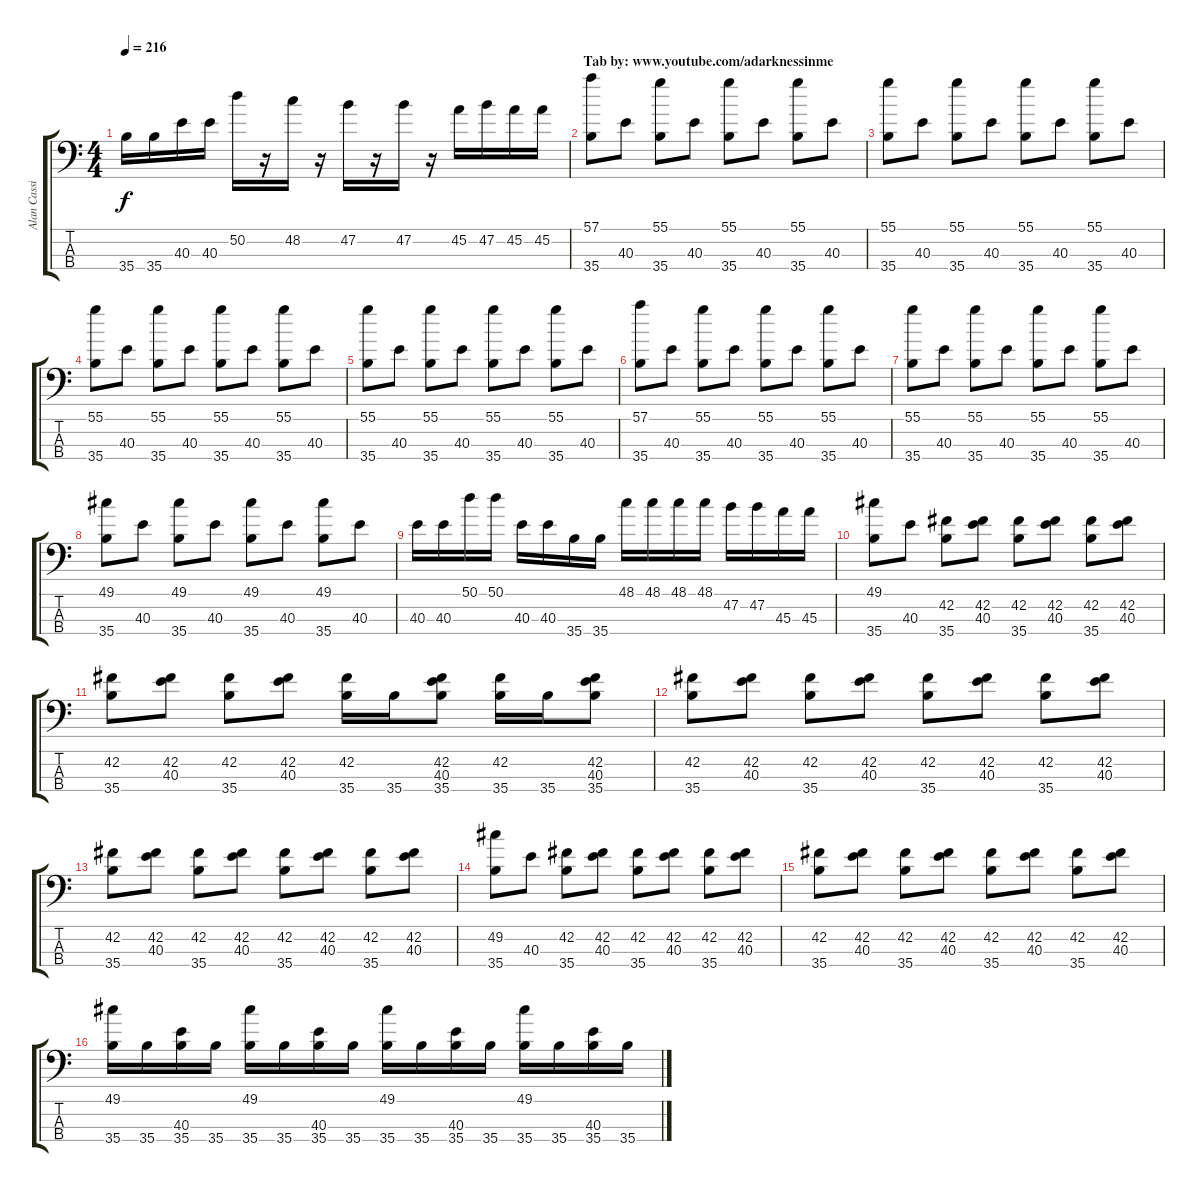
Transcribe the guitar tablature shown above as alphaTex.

\track ("Alan Cassidy" "Alan Cassi") {instrument acousticgrandpiano}
\staff {score tabs}
\tuning (C-1 C-1 C-1 C-1) {hide}
\ts (4 4)
\tempo 216
\clef f4
\ks c
35.4.16{dy f} 35.4.16 40.3.16 40.3.16 50.2.16 r.16 48.2.16 r.16 47.2.16 r.16 47.2.16 r.16 45.2.16 47.2.16 45.2.16 45.2.16 |
\section ("" "Tab by: www.youtube.com/adarknessinme")
(57.1 35.4).8 40.3.8 (55.1 35.4).8 40.3.8 (55.1 35.4).8 40.3.8 (55.1 35.4).8 40.3.8 |
(55.1 35.4).8 40.3.8 (55.1 35.4).8 40.3.8 (55.1 35.4).8 40.3.8 (55.1 35.4).8 40.3.8 |
(55.1 35.4).8 40.3.8 (55.1 35.4).8 40.3.8 (55.1 35.4).8 40.3.8 (55.1 35.4).8 40.3.8 |
(55.1 35.4).8 40.3.8 (55.1 35.4).8 40.3.8 (55.1 35.4).8 40.3.8 (55.1 35.4).8 40.3.8 |
(57.1 35.4).8 40.3.8 (55.1 35.4).8 40.3.8 (55.1 35.4).8 40.3.8 (55.1 35.4).8 40.3.8 |
(55.1 35.4).8 40.3.8 (55.1 35.4).8 40.3.8 (55.1 35.4).8 40.3.8 (55.1 35.4).8 40.3.8 |
(49.1 35.4).8 40.3.8 (49.1 35.4).8 40.3.8 (49.1 35.4).8 40.3.8 (49.1 35.4).8 40.3.8 |
40.3.16 40.3.16 50.1.16 50.1.16 40.3.16 40.3.16 35.4.16 35.4.16 48.1.16 48.1.16 48.1.16 48.1.16 47.2.16 47.2.16 45.3.16 45.3.16 |
(49.1 35.4).8 40.3.8 (42.2 35.4).8 (42.2 40.3).8 (42.2 35.4).8 (42.2 40.3).8 (42.2 35.4).8 (42.2 40.3).8 |
(42.2 35.4).8 (42.2 40.3).8 (42.2 35.4).8 (42.2 40.3).8 (42.2 35.4).16 35.4.16 (42.2 40.3 35.4).8 (42.2 35.4).16 35.4.16 (42.2 40.3 35.4).8 |
(42.2 35.4).8 (42.2 40.3).8 (42.2 35.4).8 (42.2 40.3).8 (42.2 35.4).8 (42.2 40.3).8 (42.2 35.4).8 (42.2 40.3).8 |
(42.2 35.4).8 (42.2 40.3).8 (42.2 35.4).8 (42.2 40.3).8 (42.2 35.4).8 (42.2 40.3).8 (42.2 35.4).8 (42.2 40.3).8 |
(49.2 35.4).8 40.3.8 (42.2 35.4).8 (42.2 40.3).8 (42.2 35.4).8 (42.2 40.3).8 (42.2 35.4).8 (42.2 40.3).8 |
(42.2 35.4).8 (42.2 40.3).8 (42.2 35.4).8 (42.2 40.3).8 (42.2 35.4).8 (42.2 40.3).8 (42.2 35.4).8 (42.2 40.3).8 |
(49.1 35.4).16 35.4.16 (40.3 35.4).16 35.4.16 (49.1 35.4).16 35.4.16 (40.3 35.4).16 35.4.16 (49.1 35.4).16 35.4.16 (40.3 35.4).16 35.4.16 (49.1 35.4).16 35.4.16 (40.3 35.4).16 35.4.16
